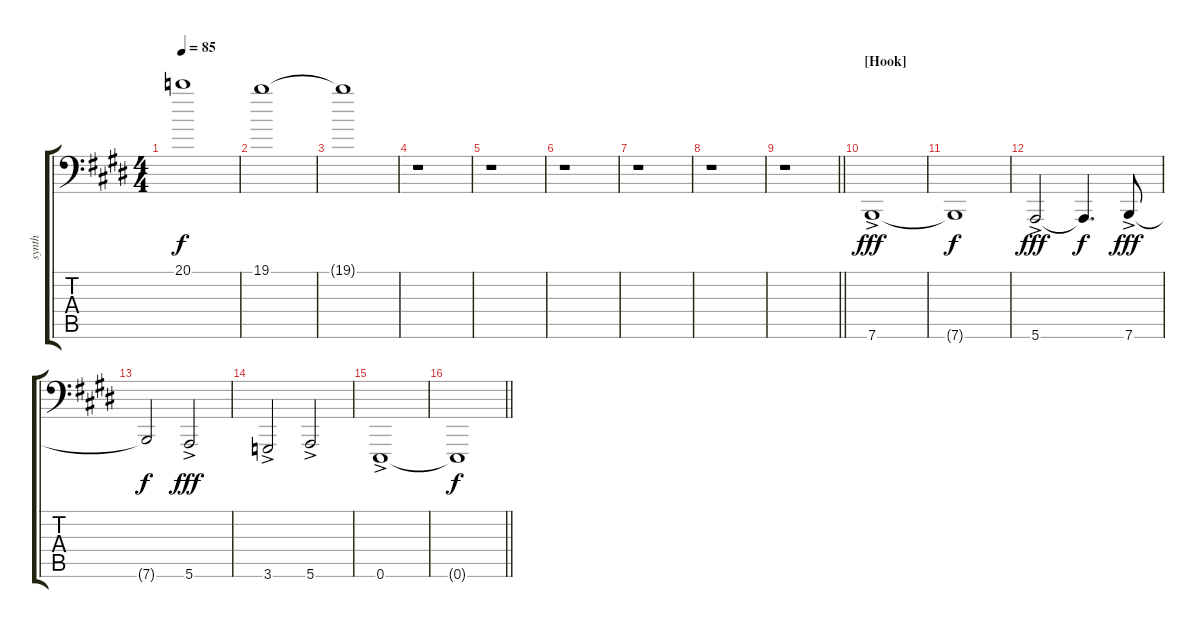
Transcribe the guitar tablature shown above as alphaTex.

\track ("synth" "synth") {instrument lead2sawtooth}
\staff {score tabs}
\tuning (E4 B3 G3 D3 A1 E1) {hide}
\ts (4 4)
\tempo 85
\clef f4
\ks e
20.1.1{dy f} |
19.1.1{volume 0} |
19.1{t}.1 |
r.1 |
r.1 |
r.1 |
r.1 |
r.1 |
\barLineRight lightlight
r.1 |
\section ("" "[Hook]")
7.6{ac}.1{dy fff volume 16} |
7.6{t}.1{dy f} |
5.6{ac}.2{dy fff} 5.6{t}.4{d dy f} 7.6{ac}.8{dy fff} |
7.6{t}.2{dy f} 5.6{ac}.2{dy fff} |
3.6{ac}.2 5.6{ac}.2 |
0.6{ac}.1 |
\barLineRight lightlight
0.6{t}.1{dy f}
